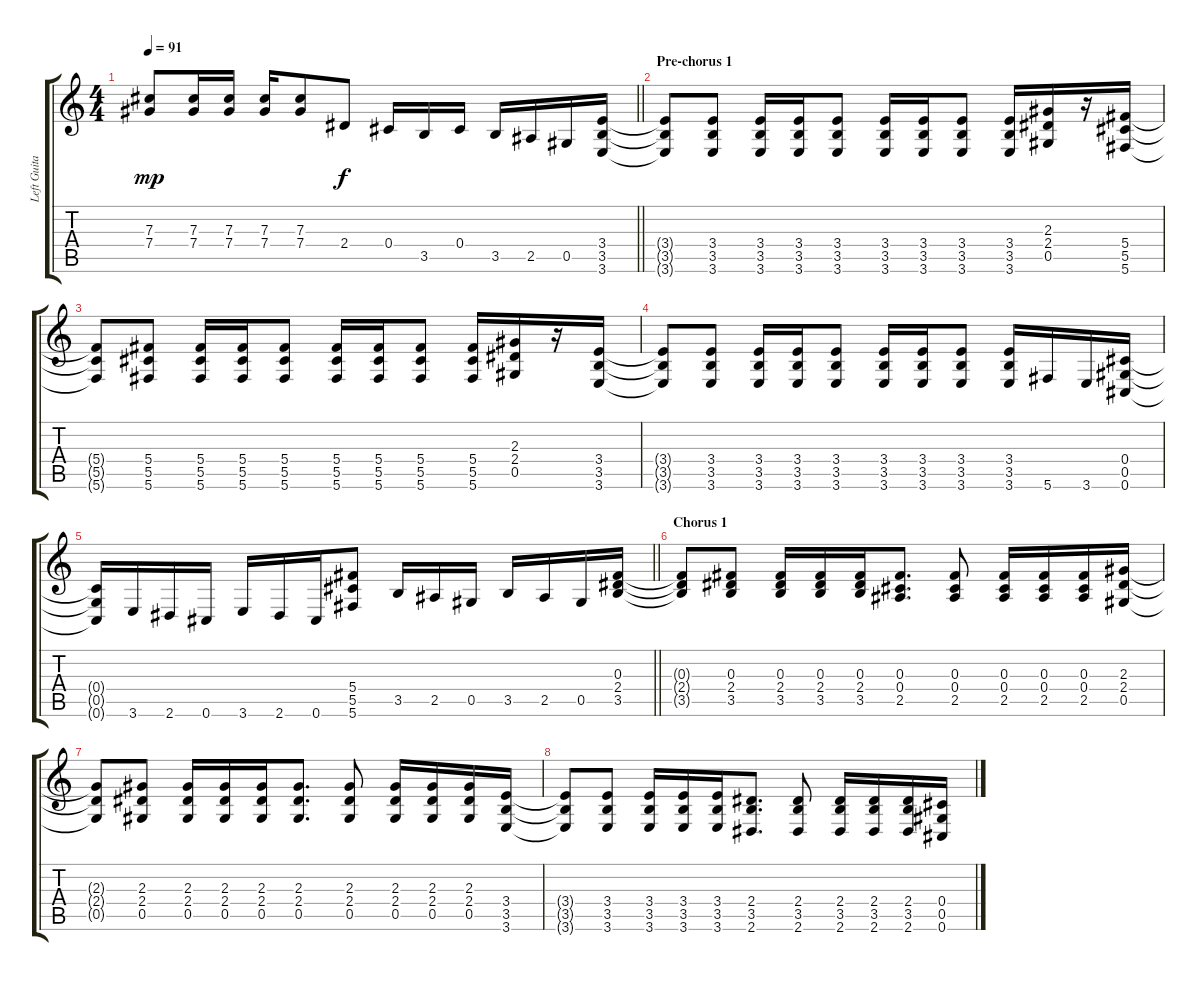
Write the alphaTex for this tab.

\track ("Left Guitar" "Left Guita") {instrument distortionguitar}
\staff {score tabs}
\tuning (Eb4 Bb3 Gb3 Db3 Ab2 Db2) {hide}
\ts (4 4)
\tempo 91
\clef g2
\barLineRight lightlight
\ks c
(7.3 7.4).8{dy mp} (7.3 7.4).16 (7.3 7.4).16 (7.3 7.4).16 (7.3 7.4).8 2.4.8{dy f volume 12 instrument distortionguitar} 0.4.16 3.5.16 0.4.16 3.5.16 2.5.16 0.5.16 (3.4 3.5 3.6).16 |
\section ("" "Pre-chorus 1")
(3.4{t} 3.5{t} 3.6{t}).8 (3.4 3.5 3.6).8 (3.4 3.5 3.6).16 (3.4 3.5 3.6).16 (3.4 3.5 3.6).8 (3.4 3.5 3.6).16 (3.4 3.5 3.6).16 (3.4 3.5 3.6).8 (3.4 3.5 3.6).16 (2.3 2.4 0.5).16 r.16 (5.4 5.5 5.6).16 |
(5.4{t} 5.5{t} 5.6{t}).8 (5.4 5.5 5.6).8 (5.4 5.5 5.6).16 (5.4 5.5 5.6).16 (5.4 5.5 5.6).8 (5.4 5.5 5.6).16 (5.4 5.5 5.6).16 (5.4 5.5 5.6).8 (5.4 5.5 5.6).16 (2.3 2.4 0.5).16 r.16 (3.4 3.5 3.6).16 |
(3.4{t} 3.5{t} 3.6{t}).8 (3.4 3.5 3.6).8 (3.4 3.5 3.6).16 (3.4 3.5 3.6).16 (3.4 3.5 3.6).8 (3.4 3.5 3.6).16 (3.4 3.5 3.6).16 (3.4 3.5 3.6).8 (3.4 3.5 3.6).16 5.6.16 3.6.16 (0.4 0.5 0.6).16 |
\barLineRight lightlight
(0.4{t} 0.5{t} 0.6{t}).16 3.6.16 2.6.16 0.6.16 3.6.16 2.6.16 0.6.16 (5.4 5.5 5.6).8 3.5.16 2.5.16 0.5.16 3.5.16 2.5.16 0.5.16 (0.3 2.4 3.5).16 |
\section ("" "Chorus 1")
(0.3{t} 2.4{t} 3.5{t}).8 (0.3 2.4 3.5).8 (0.3 2.4 3.5).16 (0.3 2.4 3.5).16 (0.3 2.4 3.5).16 (0.3 0.4 2.5).8{d} (0.3 0.4 2.5).8 (0.3 0.4 2.5).16 (0.3 0.4 2.5).16 (0.3 0.4 2.5).16 (2.3 2.4 0.5).16 |
(2.3{t} 2.4{t} 0.5{t}).8 (2.3 2.4 0.5).8 (2.3 2.4 0.5).16 (2.3 2.4 0.5).16 (2.3 2.4 0.5).16 (2.3 2.4 0.5).8{d} (2.3 2.4 0.5).8 (2.3 2.4 0.5).16 (2.3 2.4 0.5).16 (2.3 2.4 0.5).16 (3.4 3.5 3.6).16 |
(3.4{t} 3.5{t} 3.6{t}).8 (3.4 3.5 3.6).8 (3.4 3.5 3.6).16 (3.4 3.5 3.6).16 (3.4 3.5 3.6).16 (2.4 3.5 2.6).8{d} (2.4 3.5 2.6).8 (2.4 3.5 2.6).16 (2.4 3.5 2.6).16 (2.4 3.5 2.6).16 (0.4 0.5 0.6).16
